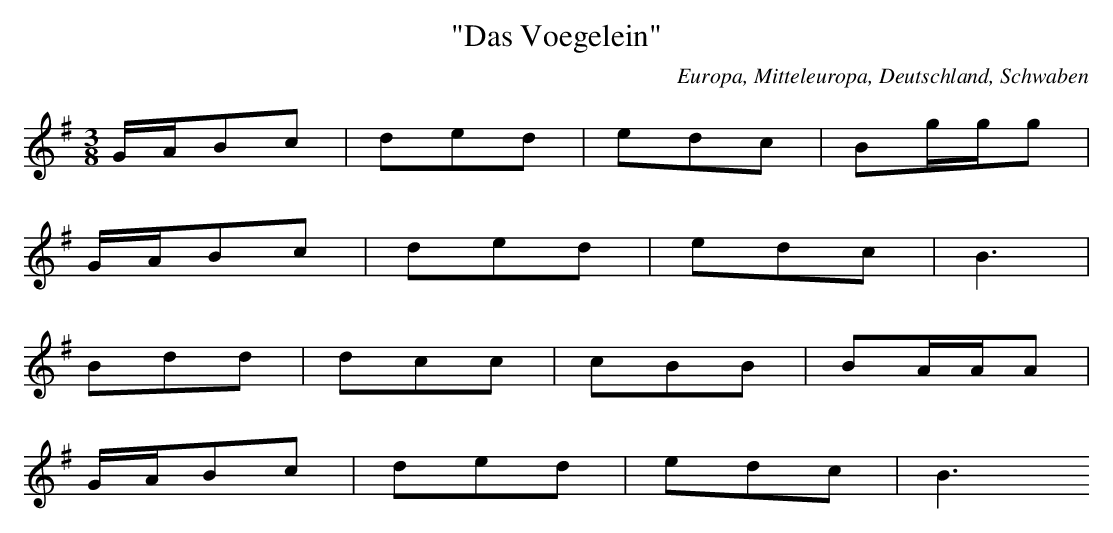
X:1
T: "Das Voegelein"
O: Europa, Mitteleuropa, Deutschland, Schwaben
M: 3/8
L: 1/16
K: G
GAB2c2 | d2e2d2 | e2d2c2 | B2ggg2 |
GAB2c2 | d2e2d2 | e2d2c2 | B6 |
B2d2d2 | d2c2c2 | c2B2B2 | B2AAA2 |
GAB2c2 | d2e2d2 | e2d2c2 | B6
